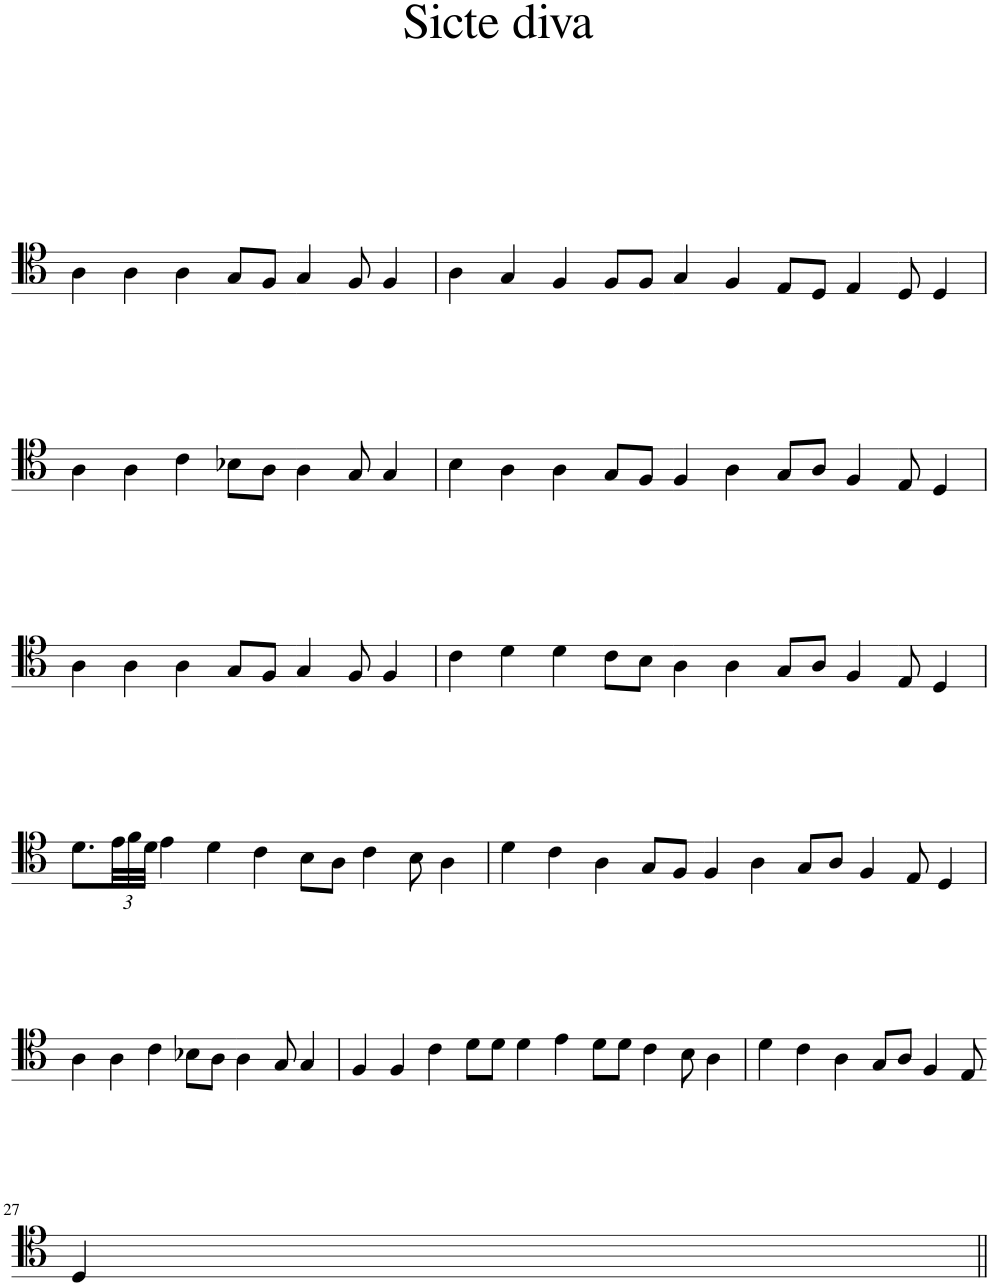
**kern
*part1
*staff1
*I"Piano
*I'Pno.
*clefC4
*k[]
*M4/4
=1
4A\
4A\
4A\
8G/L
8F/J
=2-
*M5/8
4G/
8F/
4F/
=3
*M4/4
4A\
4G/
4F/
8F/L
8F/J
=4-
4G/
4F/
8E/L
8D/J
4E/
=5-
*M3/8
8D/
4D/
!!LO:LB:g=z
=6
*M4/4
4A\
4A\
4c\
8B-X\L
8A\J
=7-
*M5/8
4A\
8G/
4G/
=8
*M4/4
4B\
4A\
4A\
8G/L
8F/J
=9-
4F/
4A\
8G/L
8A/J
4F/
=10-
*M3/8
8E/
4D/
!!LO:LB:g=z
=11
*M4/4
4A\
4A\
4A\
8G/L
8F/J
=12-
*M5/8
4G/
8F/
4F/
=13
*M4/4
4c\
4d\
4d\
8c\L
8B\J
=14-
4A\
4A\
8G/L
8A/J
4F/
=15-
*M3/8
8E/
4D/
!!LO:LB:g=z
=16
*M1/4
8.d\L
*Xbrackettup
48e\LL
48f\
48d\JJJ
=17-
*M4/4
4e\
4d\
4c\
8B\L
8A\J
=18-
*M5/8
4c\
8B\
4A\
=19
*M4/4
4d\
4c\
4A\
8G/L
8F/J
=20-
4F/
4A\
8G/L
8A/J
4F/
=21-
*M3/8
8E/
4D/
!!LO:LB:g=z
=22
*M4/4
4A\
4A\
4c\
8B-X\L
8A\J
=23-
*M5/8
4A\
8G/
4G/
=24
*M4/4
4F/
4F/
4c\
8d\L
8d\J
=25-
*M11/8
4d\
4e\
8d\L
8d\J
4c\
8B\
4A\
=26
4d\
4c\
4A\
8G/L
8A/J
4F/
8E/
!!LO:LB:g=z
=27-
*M1/4
4D/
=||
*-
